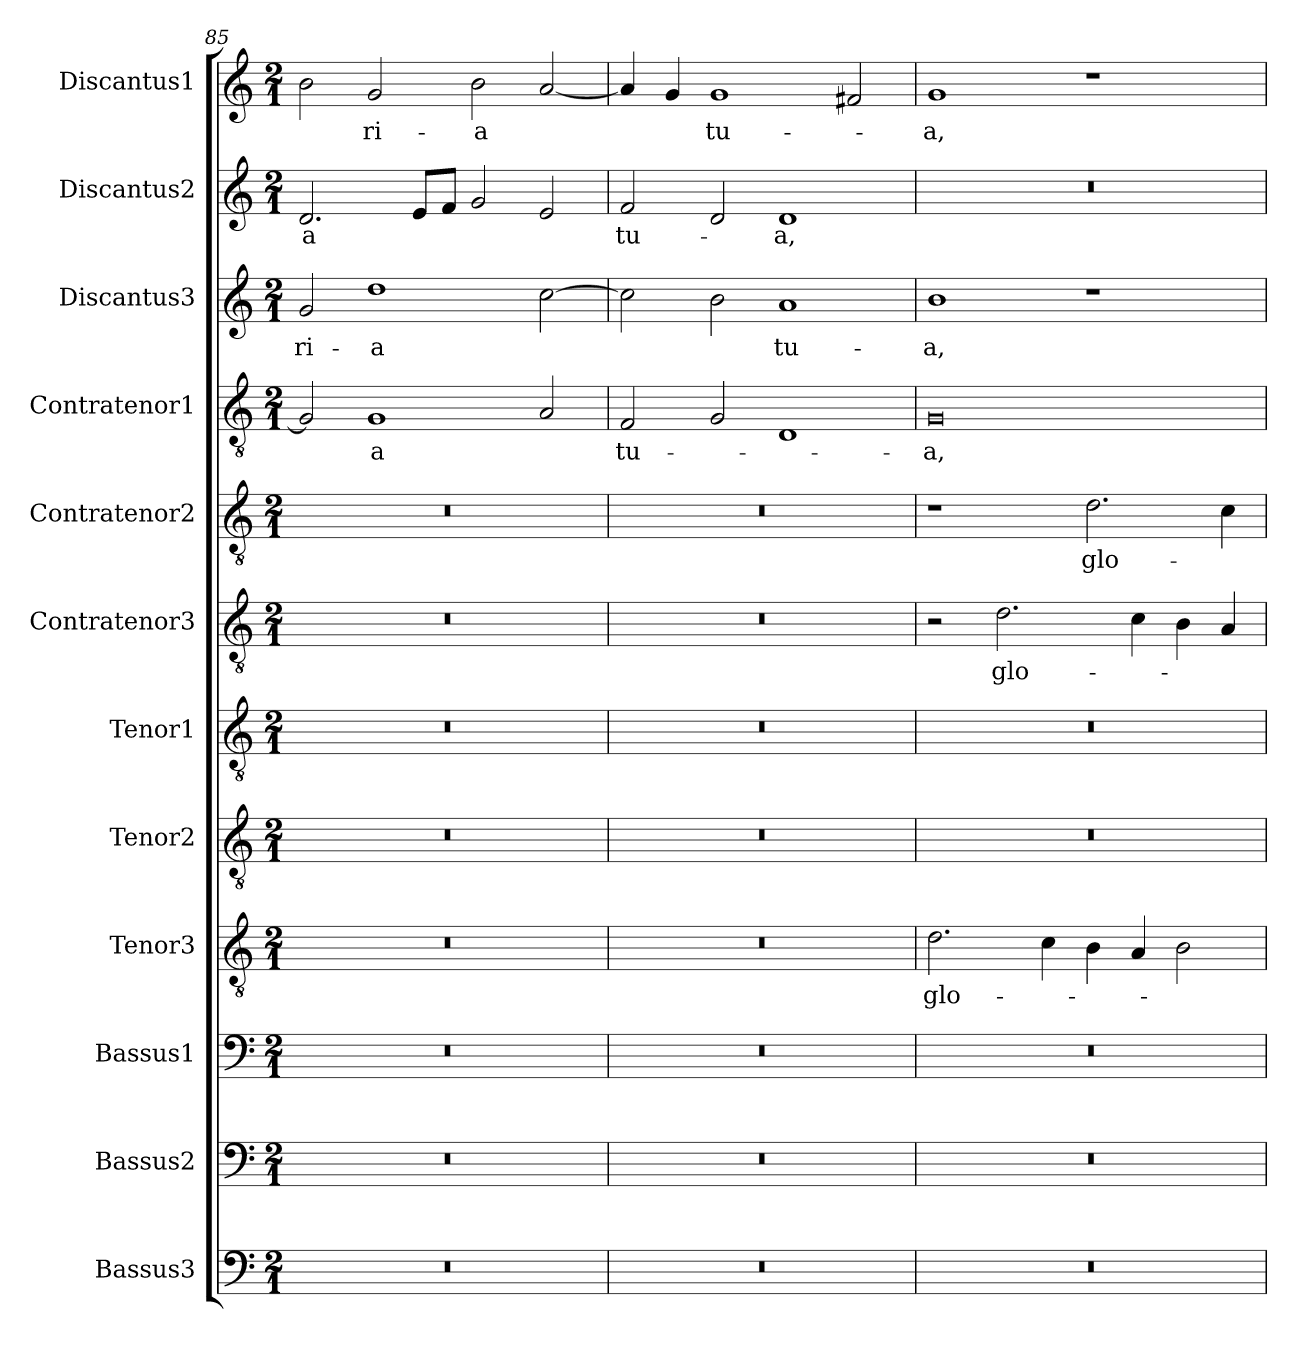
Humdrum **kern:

**kern	**kern	**kern	**kern	**text	**kern	**kern	**kern	**text	**kern	**text	**kern	**text	**kern	**text	**kern	**text	**kern	**text
*part12	*part11	*part10	*part9	*part9	*part8	*part7	*part6	*part6	*part5	*part5	*part4	*part4	*part3	*part3	*part2	*part2	*part1	*part1
*staff12	*staff11	*staff10	*staff9	*staff9	*staff8	*staff7	*staff6	*staff6	*staff5	*staff5	*staff4	*staff4	*staff3	*staff3	*staff2	*staff2	*staff1	*staff1
*I"Bassus3	*I"Bassus2	*I"Bassus1	*I"Tenor3	*	*I"Tenor2	*I"Tenor1	*I"Contratenor3	*	*I"Contratenor2	*	*I"Contratenor1	*	*I"Discantus3	*	*I"Discantus2	*	*I"Discantus1	*
*I'B3	*I'B2	*I'B1	*I'T3	*	*I'T2	*I'T1	*I'Ct3	*	*I'Ct2	*	*I'Ct1	*	*I'D3	*	*I'D2	*	*I'D1	*
*clefF4	*clefF4	*clefF4	*clefGv2	*	*clefGv2	*clefGv2	*clefGv2	*	*clefGv2	*	*clefGv2	*	*clefG2	*	*clefG2	*	*clefG2	*
*k[]	*k[]	*k[]	*k[]	*	*k[]	*k[]	*k[]	*	*k[]	*	*k[]	*	*k[]	*	*k[]	*	*k[]	*
*M2/1	*M2/1	*M2/1	*M2/1	*	*M2/1	*M2/1	*M2/1	*	*M2/1	*	*M2/1	*	*M2/1	*	*M2/1	*	*M2/1	*
=85	=85	=85	=85	=85	=85	=85	=85	=85	=85	=85	=85	=85	=85	=85	=85	=85	=85	=85
0r	0r	0r	0r	.	0r	0r	0r	.	0r	.	2G]	.	2g	-ri-	2.d	-a	2b	.
.	.	.	.	.	.	.	.	.	.	.	1G	-a	1dd	-a	.	.	2g	-ri-
.	.	.	.	.	.	.	.	.	.	.	.	.	.	.	8eL	.	.	.
.	.	.	.	.	.	.	.	.	.	.	.	.	.	.	8fJ	.	.	.
.	.	.	.	.	.	.	.	.	.	.	.	.	.	.	2g	.	2b	-a
.	.	.	.	.	.	.	.	.	.	.	2A	.	[2cc	.	2e	.	[2a	.
=86	=86	=86	=86	=86	=86	=86	=86	=86	=86	=86	=86	=86	=86	=86	=86	=86	=86	=86
0r	0r	0r	0r	.	0r	0r	0r	.	0r	.	2F	tu-	2cc]	.	2f	tu-	4a]	.
.	.	.	.	.	.	.	.	.	.	.	.	.	.	.	.	.	4g	.
.	.	.	.	.	.	.	.	.	.	.	2G	.	2b	.	2d	.	1g	tu-
.	.	.	.	.	.	.	.	.	.	.	1D	.	1a	tu-	1d	-a,	.	.
.	.	.	.	.	.	.	.	.	.	.	.	.	.	.	.	.	2f#X	.
=87	=87	=87	=87	=87	=87	=87	=87	=87	=87	=87	=87	=87	=87	=87	=87	=87	=87	=87
0r	0r	0r	2.d	glo-	0r	0r	2r	.	1r	.	0G	-a,	1b	-a,	0r	.	1g	-a,
.	.	.	.	.	.	.	2.d	glo-	.	.	.	.	.	.	.	.	.	.
.	.	.	4c	.	.	.	.	.	.	.	.	.	.	.	.	.	.	.
.	.	.	4B	.	.	.	.	.	2.d	glo-	.	.	1r	.	.	.	1r	.
.	.	.	4A	.	.	.	4c	.	.	.	.	.	.	.	.	.	.	.
.	.	.	2B	.	.	.	4B	.	.	.	.	.	.	.	.	.	.	.
.	.	.	.	.	.	.	4A	.	4c	.	.	.	.	.	.	.	.	.
=	=	=	=	=	=	=	=	=	=	=	=	=	=	=	=	=	=	=
*-	*-	*-	*-	*-	*-	*-	*-	*-	*-	*-	*-	*-	*-	*-	*-	*-	*-	*-
